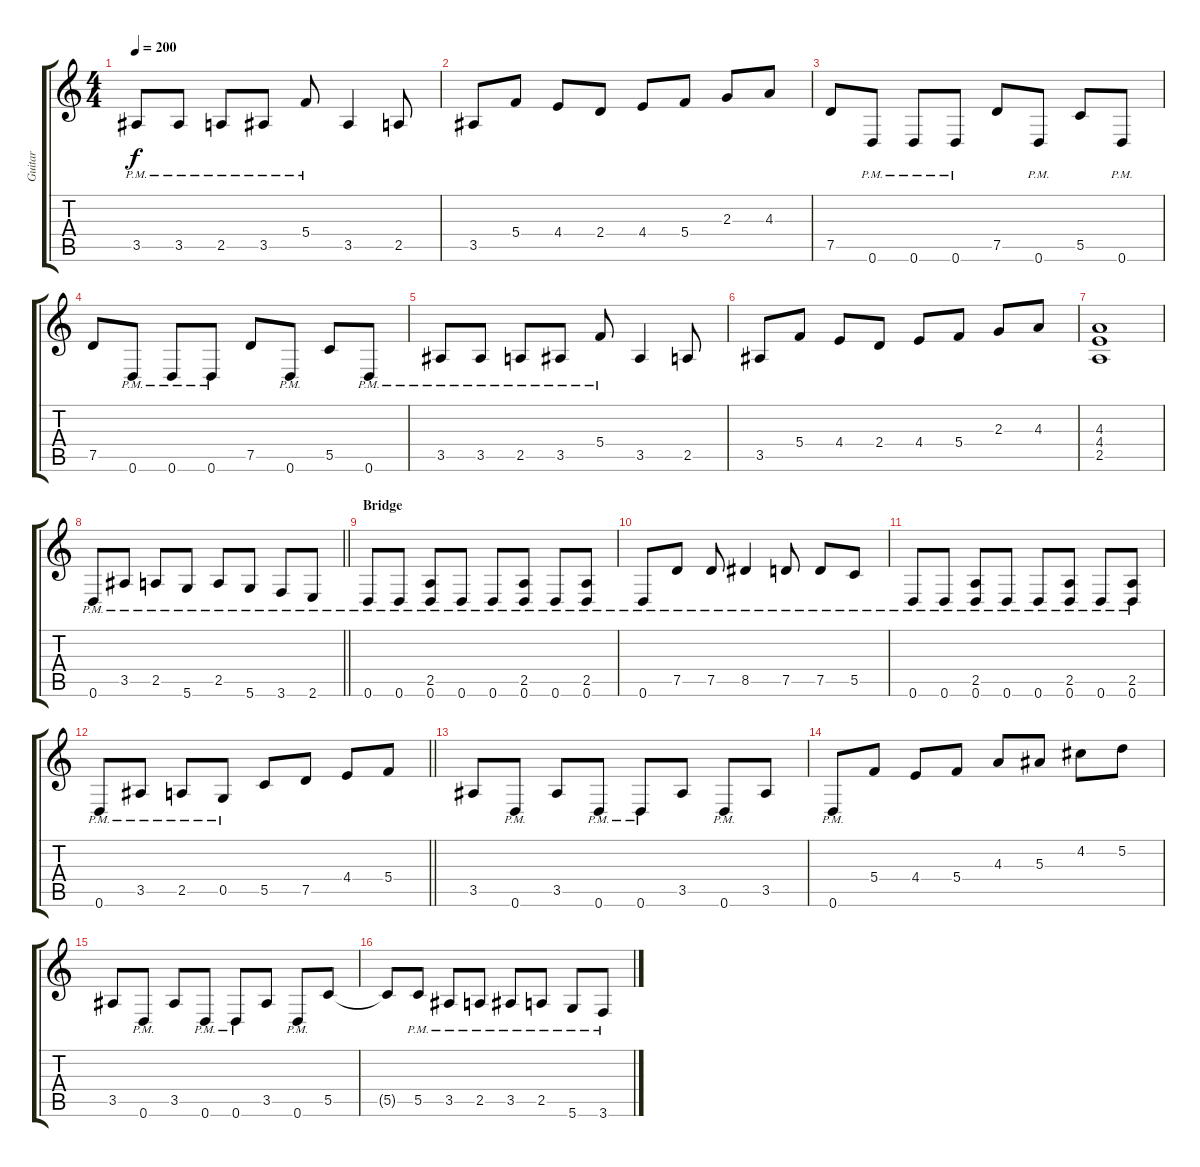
\track ("Guitar" "Guitar") {instrument distortionguitar}
\staff {score tabs}
\tuning (D4 A3 F3 C3 G2 D2) {hide}
\ts (4 4)
\tempo 200
\clef g2
\ks c
3.5{pm}.8{dy f} 3.5{pm}.8 2.5{pm}.8 3.5{pm}.8 5.4{pm}.8 3.5.4 2.5.8 |
3.5.8 5.4.8 4.4.8 2.4.8 4.4.8 5.4.8 2.3.8 4.3.8 |
7.5.8 0.6{pm}.8 0.6{pm}.8 0.6{pm}.8 7.5.8 0.6{pm}.8 5.5.8 0.6{pm}.8 |
7.5.8 0.6{pm}.8 0.6{pm}.8 0.6{pm}.8 7.5.8 0.6{pm}.8 5.5.8 0.6{pm}.8 |
3.5{pm}.8 3.5{pm}.8 2.5{pm}.8 3.5{pm}.8 5.4{pm}.8 3.5.4 2.5.8 |
3.5.8 5.4.8 4.4.8 2.4.8 4.4.8 5.4.8 2.3.8 4.3.8 |
(4.3 4.4 2.5).1 |
\barLineRight lightlight
0.6{pm}.8 3.5{pm}.8 2.5{pm}.8 5.6{pm}.8 2.5{pm}.8 5.6{pm}.8 3.6{pm}.8 2.6{pm}.8 |
\section ("" "Bridge")
0.6{pm}.8 0.6{pm}.8 (2.5{pm} 0.6{pm}).8 0.6{pm}.8 0.6{pm}.8 (2.5{pm} 0.6{pm}).8 0.6{pm}.8 (2.5{pm} 0.6{pm}).8 |
0.6{pm}.8 7.5{pm}.8 7.5{pm}.8 8.5{pm}.4 7.5{pm}.8 7.5{pm}.8 5.5{pm}.8 |
0.6{pm}.8 0.6{pm}.8 (2.5{pm} 0.6{pm}).8 0.6{pm}.8 0.6{pm}.8 (2.5{pm} 0.6{pm}).8 0.6{pm}.8 (2.5{pm} 0.6{pm}).8 |
\barLineRight lightlight
0.6{pm}.8 3.5{pm}.8 2.5{pm}.8 0.5{pm}.8 5.5.8 7.5.8 4.4.8 5.4.8 |
3.5.8 0.6{pm}.8 3.5.8 0.6{pm}.8 0.6{pm}.8 3.5.8 0.6{pm}.8 3.5.8 |
0.6{pm}.8 5.4.8 4.4.8 5.4.8 4.3.8 5.3.8 4.2.8 5.2.8 |
3.5.8 0.6{pm}.8 3.5.8 0.6{pm}.8 0.6{pm}.8 3.5.8 0.6{pm}.8 5.5.8 |
5.5{t}.8 5.5{pm}.8 3.5{pm}.8 2.5{pm}.8 3.5{pm}.8 2.5{pm}.8 5.6{pm}.8 3.6{pm}.8
